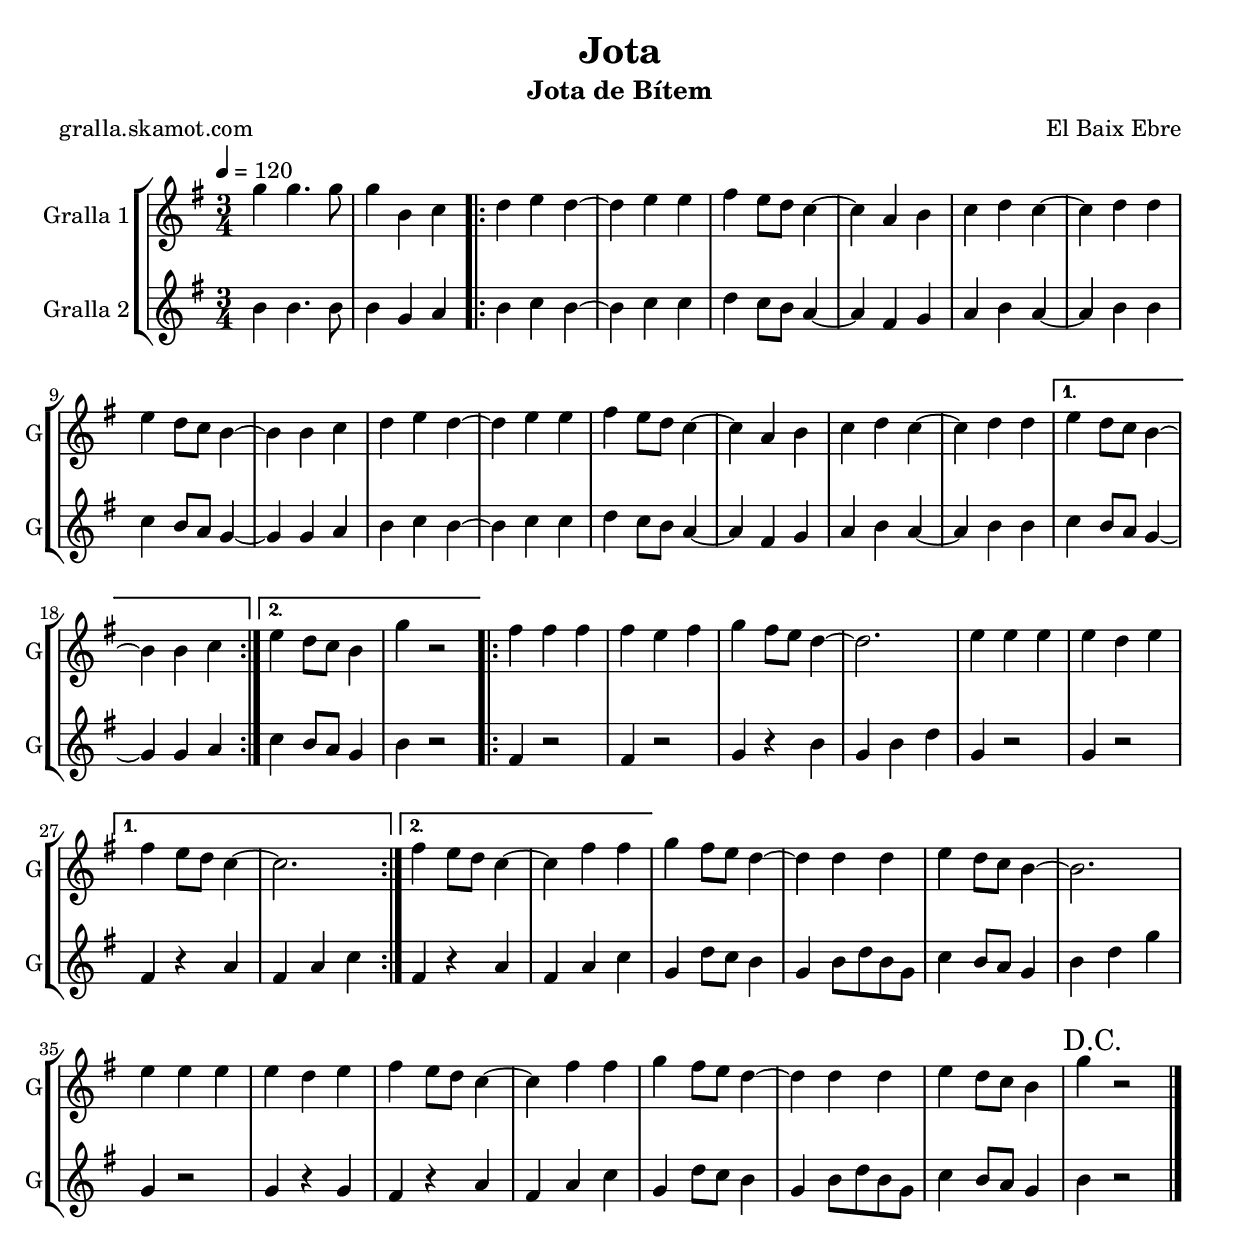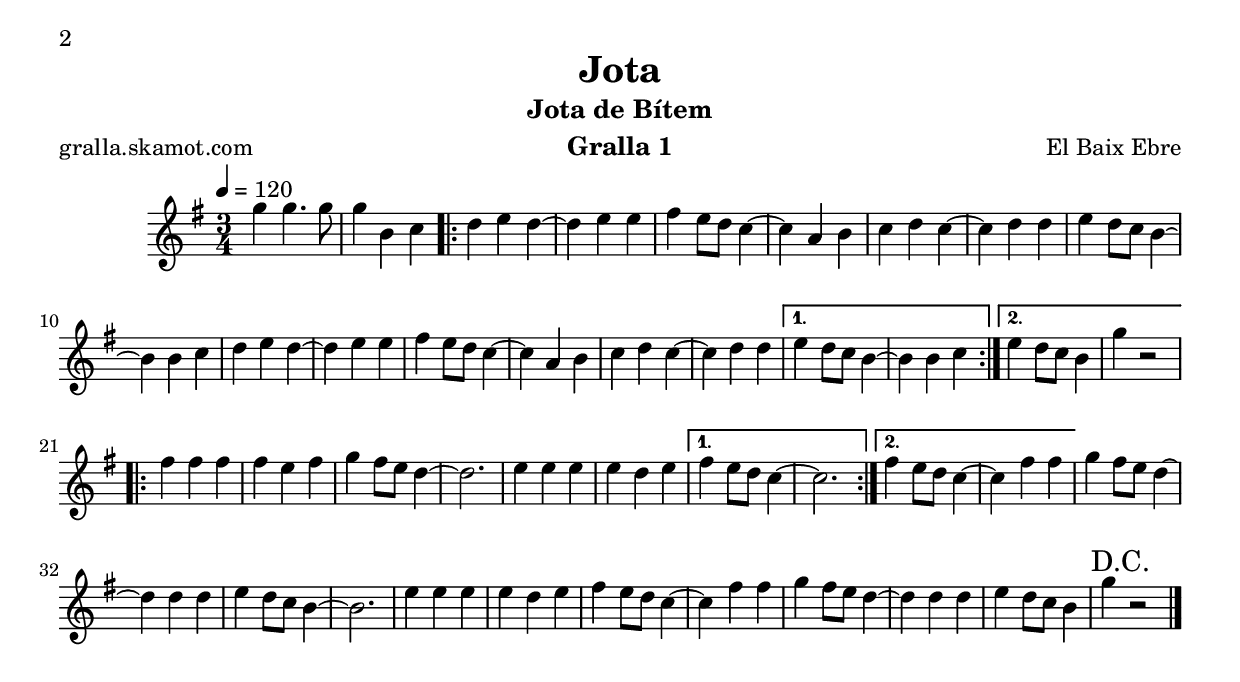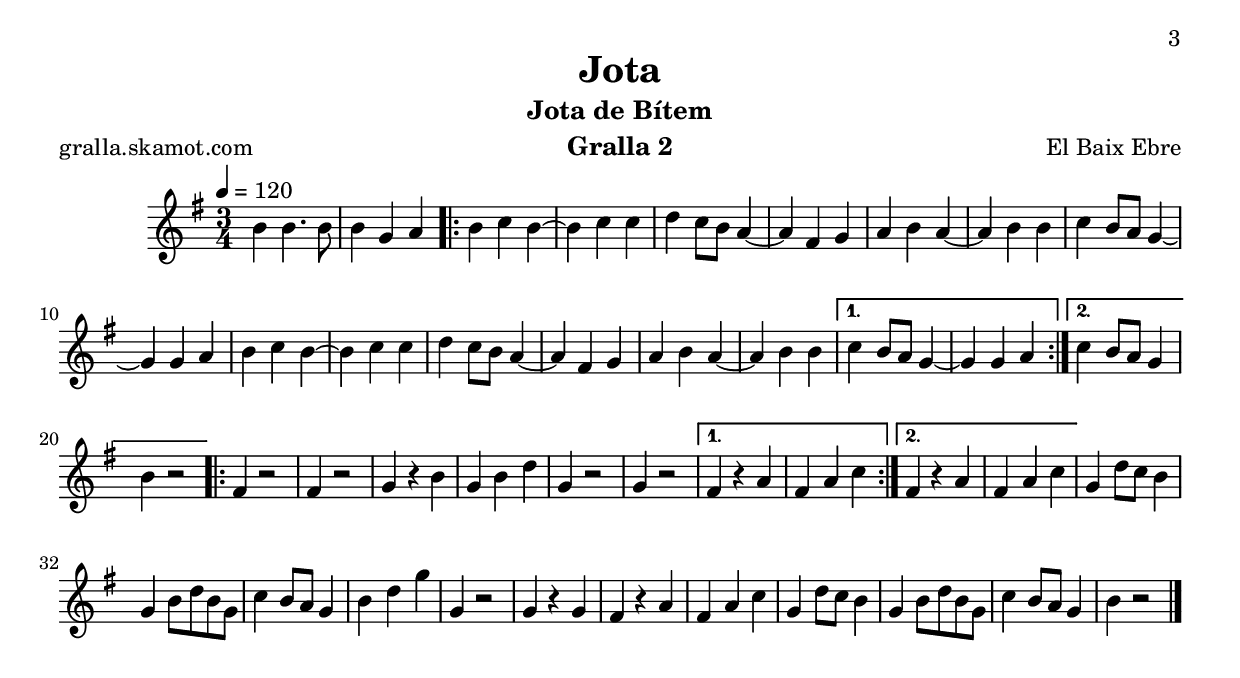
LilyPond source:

\version "2.16.2"

\header {
  dedication=""
  title="Jota"
  subtitle="Jota de Bítem"
  subsubtitle=""
  poet="gralla.skamot.com"
  meter=""
  piece=""
  composer="El Baix Ebre"
  arranger=""
  opus=""
  instrument=""
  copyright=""
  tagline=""
}

liniaroAa =
\relative g''
{
  \tempo 4=120
  \clef treble
  \key g \major
  \time 3/4
  g4 g4. g8  |
  g4 b, c  |
  \repeat volta 2 { d4 e d ~  |
  d4 e e  |
  %05
  fis4 e8 d c4 ~  |
  c4 a b  |
  c4 d c ~  |
  c4 d d  |
  e4 d8 c b4 ~  |
  %10
  b4 b c  |
  d4 e d ~  |
  d4 e e  |
  fis4 e8 d c4 ~  |
  c4 a b  |
  %15
  c4 d c ~  |
  c4 d d }
  \alternative { { e4 d8 c b4 ~  |
  b4 b c }
  { e4 d8 c b4  |
  %20
  g'4 r2 } }
  \repeat volta 2 { fis4 fis fis  |
  fis4 e fis  |
  g4 fis8 e d4 ~  |
  d2.  |
  %25
  e4 e e  |
  e4 d e }
  \alternative { { fis4 e8 d c4 ~  |
  c2. }
  { fis4 e8 d c4 ~  |
  %30
  c4 fis fis } }
  g4 fis8 e d4 ~  |
  d4 d d  |
  e4 d8 c b4 ~  |
  b2.  |
  %35
  e4 e e  |
  e4 d e  |
  fis4 e8 d c4 ~  |
  c4 fis fis  |
  g4 fis8 e d4 ~  |
  %40
  d4 d d  |
  e4 d8 c b4  |
  \mark "D.C." g'4 r2  \bar "|."
}

liniaroAb =
\relative b'
{
  \tempo 4=120
  \clef treble
  \key g \major
  \time 3/4
  b4 b4. b8  |
  b4 g a  |
  \repeat volta 2 { b4 c b ~  |
  b4 c c  |
  %05
  d4 c8 b a4 ~  |
  a4 fis g  |
  a4 b a ~  |
  a4 b b  |
  c4 b8 a g4 ~  |
  %10
  g4 g a  |
  b4 c b ~  |
  b4 c c  |
  d4 c8 b a4 ~  |
  a4 fis g  |
  %15
  a4 b a ~  |
  a4 b b }
  \alternative { { c4 b8 a g4 ~  |
  g4 g a }
  { c4 b8 a g4  |
  %20
  b4 r2 } }
  \repeat volta 2 { fis4 r2  |
  fis4 r2  |
  g4 r b  |
  g4 b d  |
  %25
  g,4 r2  |
  g4 r2 }
  \alternative { { fis4 r a  |
  fis4 a c }
  { fis,4 r a  |
  %30
  fis4 a c } }
  g4 d'8 c b4  |
  g4 b8 d b g  |
  c4 b8 a g4  |
  b4 d g  |
  %35
  g,4 r2  |
  g4 r g  |
  fis4 r a  |
  fis4 a c  |
  g4 d'8 c b4  |
  %40
  g4 b8 d b g  |
  c4 b8 a g4  |
  b4 r2  \bar "|."
}

\bookpart {
  \score {
    \new StaffGroup {
      \override Score.RehearsalMark.self-alignment-X = #LEFT
      <<
        \new Staff \with {instrumentName = #"Gralla 1" shortInstrumentName = #"G"} \liniaroAa
        \new Staff \with {instrumentName = #"Gralla 2" shortInstrumentName = #"G"} \liniaroAb
      >>
    }
    \layout {}
  }
  \score { \unfoldRepeats
    \new StaffGroup {
      \override Score.RehearsalMark.self-alignment-X = #LEFT
      <<
        \new Staff \with {instrumentName = #"Gralla 1" shortInstrumentName = #"G"} \liniaroAa
        \new Staff \with {instrumentName = #"Gralla 2" shortInstrumentName = #"G"} \liniaroAb
      >>
    }
    \midi {
      \set Staff.midiInstrument = "oboe"
      \set DrumStaff.midiInstrument = "drums"
    }
  }
}

\bookpart {
  \header {instrument="Gralla 1"}
  \score {
    \new StaffGroup {
      \override Score.RehearsalMark.self-alignment-X = #LEFT
      <<
        \new Staff \liniaroAa
      >>
    }
    \layout {}
  }
  \score { \unfoldRepeats
    \new StaffGroup {
      \override Score.RehearsalMark.self-alignment-X = #LEFT
      <<
        \new Staff \liniaroAa
      >>
    }
    \midi {
      \set Staff.midiInstrument = "oboe"
      \set DrumStaff.midiInstrument = "drums"
    }
  }
}

\bookpart {
  \header {instrument="Gralla 2"}
  \score {
    \new StaffGroup {
      \override Score.RehearsalMark.self-alignment-X = #LEFT
      <<
        \new Staff \liniaroAb
      >>
    }
    \layout {}
  }
  \score { \unfoldRepeats
    \new StaffGroup {
      \override Score.RehearsalMark.self-alignment-X = #LEFT
      <<
        \new Staff \liniaroAb
      >>
    }
    \midi {
      \set Staff.midiInstrument = "oboe"
      \set DrumStaff.midiInstrument = "drums"
    }
  }
}

